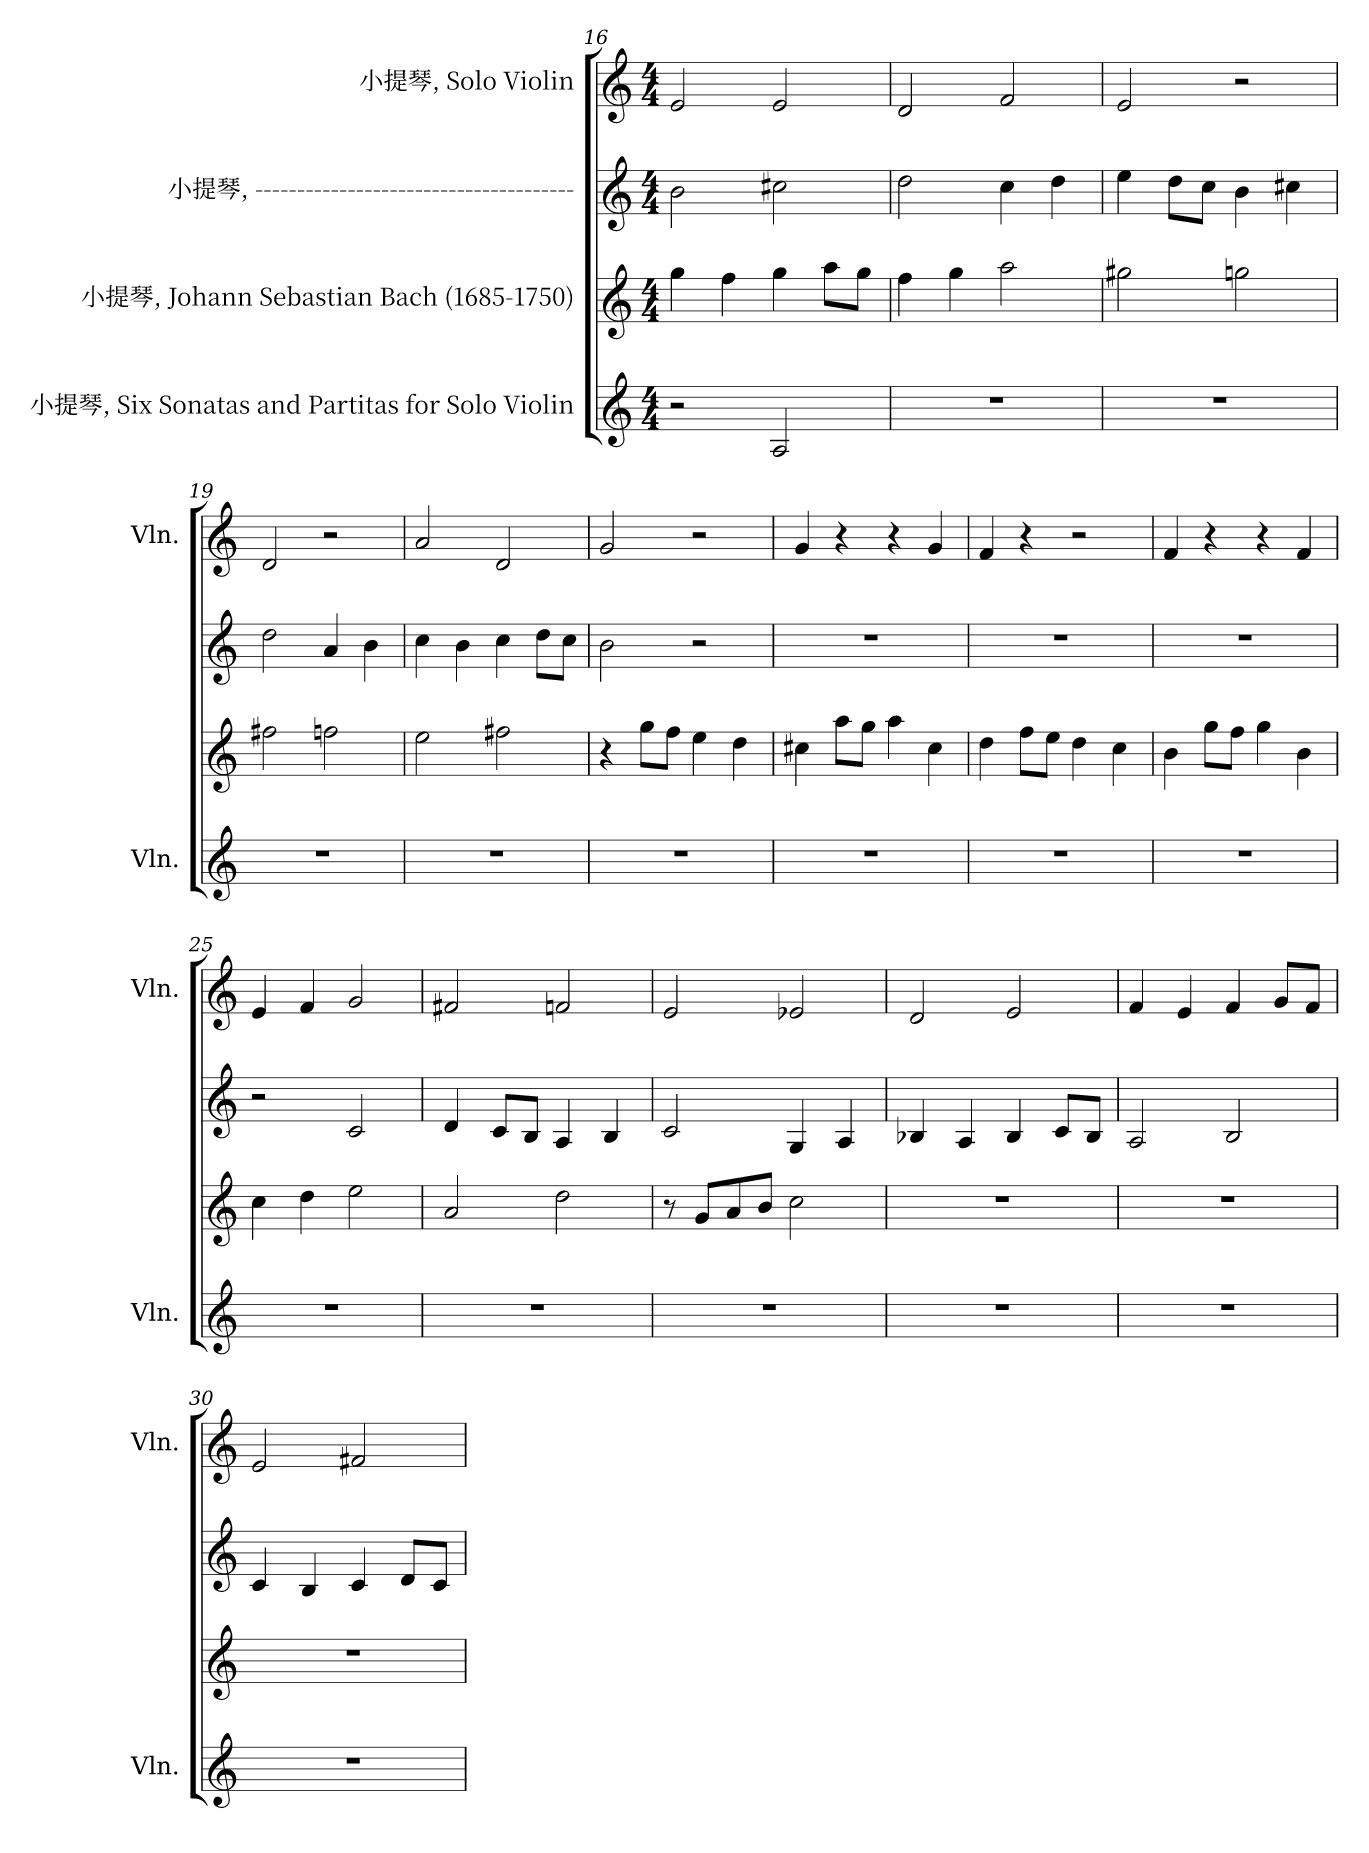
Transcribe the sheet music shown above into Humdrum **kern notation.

**kern	**kern	**kern	**kern
*part4	*part3	*part2	*part1
*staff4	*staff3	*staff2	*staff1
*I"小提琴, Six Sonatas and Partitas for Solo Violin	*I"小提琴, Johann Sebastian Bach  (1685-1750)	*I"小提琴, --------------------------------------	*I"小提琴, Solo Violin
*I'Vln.	*	*	*I'Vln.
*clefG2	*clefG2	*clefG2	*clefG2
*k[]	*k[]	*k[]	*k[]
*M4/4	*M4/4	*M4/4	*M4/4
=16	=16	=16	=16
2r	4gg\	2b\	2e/
.	4ff\	.	.
2A/	4gg\	2cc#X\	2e/
.	8aa\L	.	.
.	8gg\J	.	.
=17	=17	=17	=17
1r	4ff\	2dd\	2d/
.	4gg\	.	.
.	2aa\	4cc\	2f/
.	.	4dd\	.
=18	=18	=18	=18
1r	2gg#X\	4ee\	2e/
.	.	8dd\L	.
.	.	8cc\J	.
.	2ggn\	4b\	2r
.	.	4cc#X\	.
=19	=19	=19	=19
1r	2ff#X\	2dd\	2d/
.	2ffn\	4a/	2r
.	.	4b\	.
=20	=20	=20	=20
1r	2ee\	4cc\	2a/
.	.	4b\	.
.	2ff#X\	4cc\	2d/
.	.	8dd\L	.
.	.	8cc\J	.
!!LO:PB:g=z
=21	=21	=21	=21
1r	4r	2b\	2g/
.	8gg\L	.	.
.	8ff\J	.	.
.	4ee\	2r	2r
.	4dd\	.	.
=22	=22	=22	=22
1r	4cc#X\	1r	4g/
.	8aa\L	.	4r
.	8gg\J	.	.
.	4aa\	.	4r
.	4cc#\	.	4g/
=23	=23	=23	=23
1r	4dd\	1r	4f/
.	8ff\L	.	4r
.	8ee\J	.	.
.	4dd\	.	2r
.	4cc\	.	.
=24	=24	=24	=24
1r	4b\	1r	4f/
.	8gg\L	.	4r
.	8ff\J	.	.
.	4gg\	.	4r
.	4b\	.	4f/
=25	=25	=25	=25
1r	4cc\	2r	4e/
.	4dd\	.	4f/
.	2ee\	2c/	2g/
=26	=26	=26	=26
1r	2a/	4d/	2f#X/
.	.	8c/L	.
.	.	8B/J	.
.	2dd\	4A/	2fn/
.	.	4B/	.
=27	=27	=27	=27
1r	8r	2c/	2e/
.	8g/L	.	.
.	8a/	.	.
.	8b/J	.	.
.	2cc\	4G/	2e-X/
.	.	4A/	.
!!LO:LB:g=z
=28	=28	=28	=28
1r	1r	4B-X/	2d/
.	.	4A/	.
.	.	4B-/	2e/
.	.	8c/L	.
.	.	8B-/J	.
=29	=29	=29	=29
1r	1r	2A/	4f/
.	.	.	4e/
.	.	2B/	4f/
.	.	.	8g/L
.	.	.	8f/J
=30	=30	=30	=30
1r	1r	4c/	2e/
.	.	4B/	.
.	.	4c/	2f#X/
.	.	8d/L	.
.	.	8c/J	.
=	=	=	=
*-	*-	*-	*-
